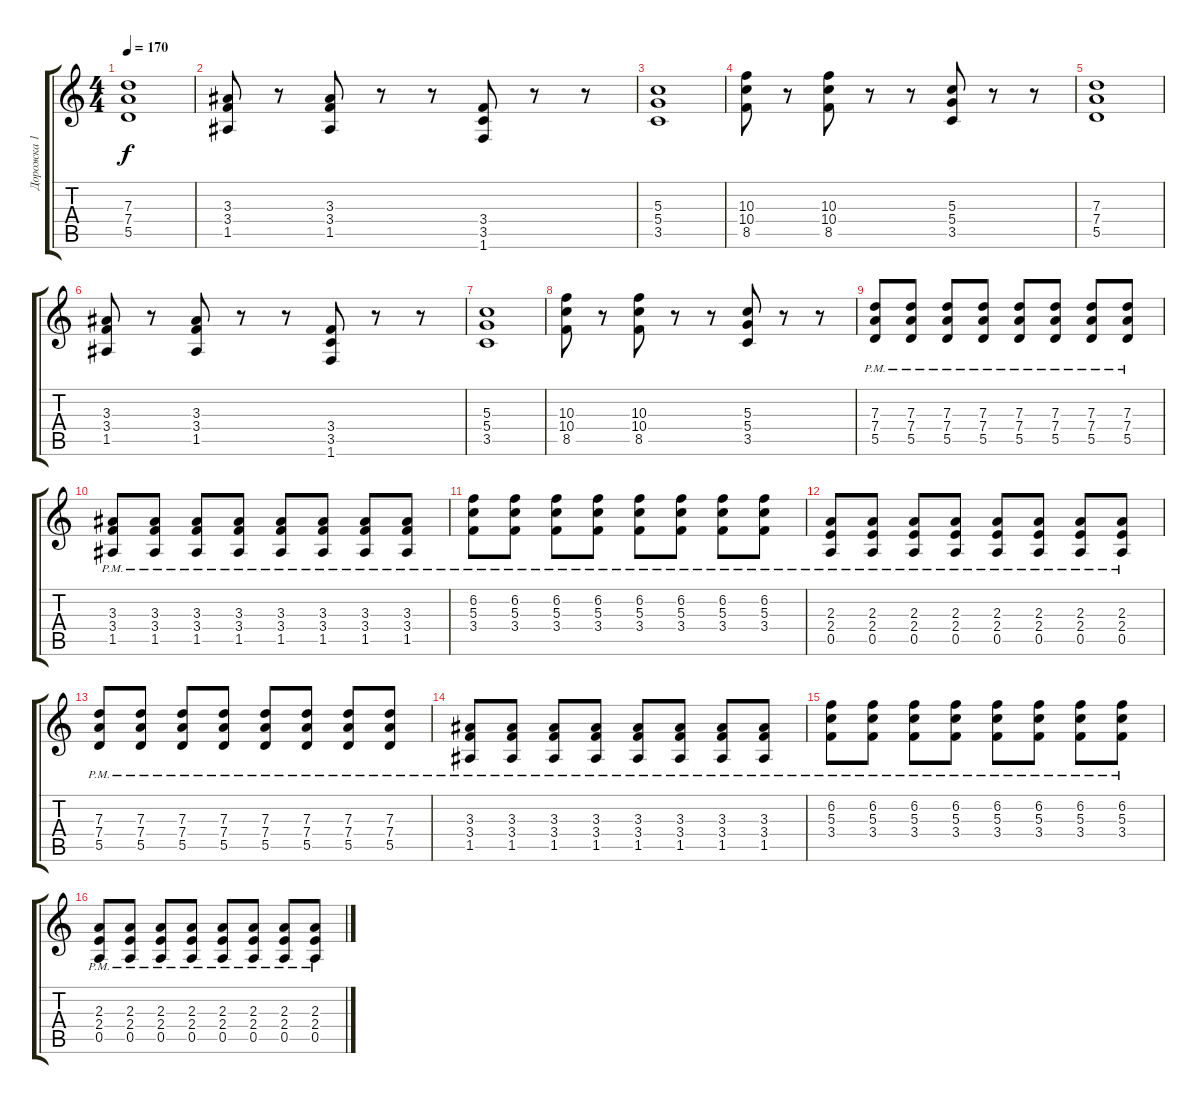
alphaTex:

\track ("Дорожка 1" "Дорожка 1") {instrument overdrivenguitar}
\staff {score tabs}
\tuning (E4 B3 G3 D3 A2 E2) {hide}
\ts (4 4)
\tempo 170
\clef g2
\ks c
(7.3 7.4 5.5).1{dy f} |
(3.3 3.4 1.5).8 r.8 (3.3 3.4 1.5).8 r.8 r.8 (3.4 3.5 1.6).8 r.8 r.8 |
(5.3 5.4 3.5).1 |
(10.3 10.4 8.5).8 r.8 (10.3 10.4 8.5).8 r.8 r.8 (5.3 5.4 3.5).8 r.8 r.8 |
(7.3 7.4 5.5).1 |
(3.3 3.4 1.5).8 r.8 (3.3 3.4 1.5).8 r.8 r.8 (3.4 3.5 1.6).8 r.8 r.8 |
(5.3 5.4 3.5).1 |
(10.3 10.4 8.5).8 r.8 (10.3 10.4 8.5).8 r.8 r.8 (5.3 5.4 3.5).8 r.8 r.8 |
(7.3{pm} 7.4{pm} 5.5{pm}).8 (7.3{pm} 7.4{pm} 5.5{pm}).8 (7.3{pm} 7.4{pm} 5.5{pm}).8 (7.3{pm} 7.4{pm} 5.5{pm}).8 (7.3{pm} 7.4{pm} 5.5{pm}).8 (7.3{pm} 7.4{pm} 5.5{pm}).8 (7.3{pm} 7.4{pm} 5.5{pm}).8 (7.3{pm} 7.4{pm} 5.5{pm}).8 |
(3.3{pm} 3.4{pm} 1.5{pm}).8 (3.3{pm} 3.4{pm} 1.5{pm}).8 (3.3{pm} 3.4{pm} 1.5{pm}).8 (3.3{pm} 3.4{pm} 1.5{pm}).8 (3.3{pm} 3.4{pm} 1.5{pm}).8 (3.3{pm} 3.4{pm} 1.5{pm}).8 (3.3{pm} 3.4{pm} 1.5{pm}).8 (3.3{pm} 3.4{pm} 1.5{pm}).8 |
(6.2{pm} 5.3{pm} 3.4{pm}).8 (6.2{pm} 5.3{pm} 3.4{pm}).8 (6.2{pm} 5.3{pm} 3.4{pm}).8 (6.2{pm} 5.3{pm} 3.4{pm}).8 (6.2{pm} 5.3{pm} 3.4{pm}).8 (6.2{pm} 5.3{pm} 3.4{pm}).8 (6.2{pm} 5.3{pm} 3.4{pm}).8 (6.2{pm} 5.3{pm} 3.4{pm}).8 |
(2.3{pm} 2.4{pm} 0.5{pm}).8 (2.3{pm} 2.4{pm} 0.5{pm}).8 (2.3{pm} 2.4{pm} 0.5{pm}).8 (2.3{pm} 2.4{pm} 0.5{pm}).8 (2.3{pm} 2.4{pm} 0.5{pm}).8 (2.3{pm} 2.4{pm} 0.5{pm}).8 (2.3{pm} 2.4{pm} 0.5{pm}).8 (2.3{pm} 2.4{pm} 0.5{pm}).8 |
(7.3{pm} 7.4{pm} 5.5{pm}).8 (7.3{pm} 7.4{pm} 5.5{pm}).8 (7.3{pm} 7.4{pm} 5.5{pm}).8 (7.3{pm} 7.4{pm} 5.5{pm}).8 (7.3{pm} 7.4{pm} 5.5{pm}).8 (7.3{pm} 7.4{pm} 5.5{pm}).8 (7.3{pm} 7.4{pm} 5.5{pm}).8 (7.3{pm} 7.4{pm} 5.5{pm}).8 |
(3.3{pm} 3.4{pm} 1.5{pm}).8 (3.3{pm} 3.4{pm} 1.5{pm}).8 (3.3{pm} 3.4{pm} 1.5{pm}).8 (3.3{pm} 3.4{pm} 1.5{pm}).8 (3.3{pm} 3.4{pm} 1.5{pm}).8 (3.3{pm} 3.4{pm} 1.5{pm}).8 (3.3{pm} 3.4{pm} 1.5{pm}).8 (3.3{pm} 3.4{pm} 1.5{pm}).8 |
(6.2{pm} 5.3{pm} 3.4{pm}).8 (6.2{pm} 5.3{pm} 3.4{pm}).8 (6.2{pm} 5.3{pm} 3.4{pm}).8 (6.2{pm} 5.3{pm} 3.4{pm}).8 (6.2{pm} 5.3{pm} 3.4{pm}).8 (6.2{pm} 5.3{pm} 3.4{pm}).8 (6.2{pm} 5.3{pm} 3.4{pm}).8 (6.2{pm} 5.3{pm} 3.4{pm}).8 |
(2.3{pm} 2.4{pm} 0.5{pm}).8 (2.3{pm} 2.4{pm} 0.5{pm}).8 (2.3{pm} 2.4{pm} 0.5{pm}).8 (2.3{pm} 2.4{pm} 0.5{pm}).8 (2.3{pm} 2.4{pm} 0.5{pm}).8 (2.3{pm} 2.4{pm} 0.5{pm}).8 (2.3{pm} 2.4{pm} 0.5{pm}).8 (2.3{pm} 2.4{pm} 0.5{pm}).8
